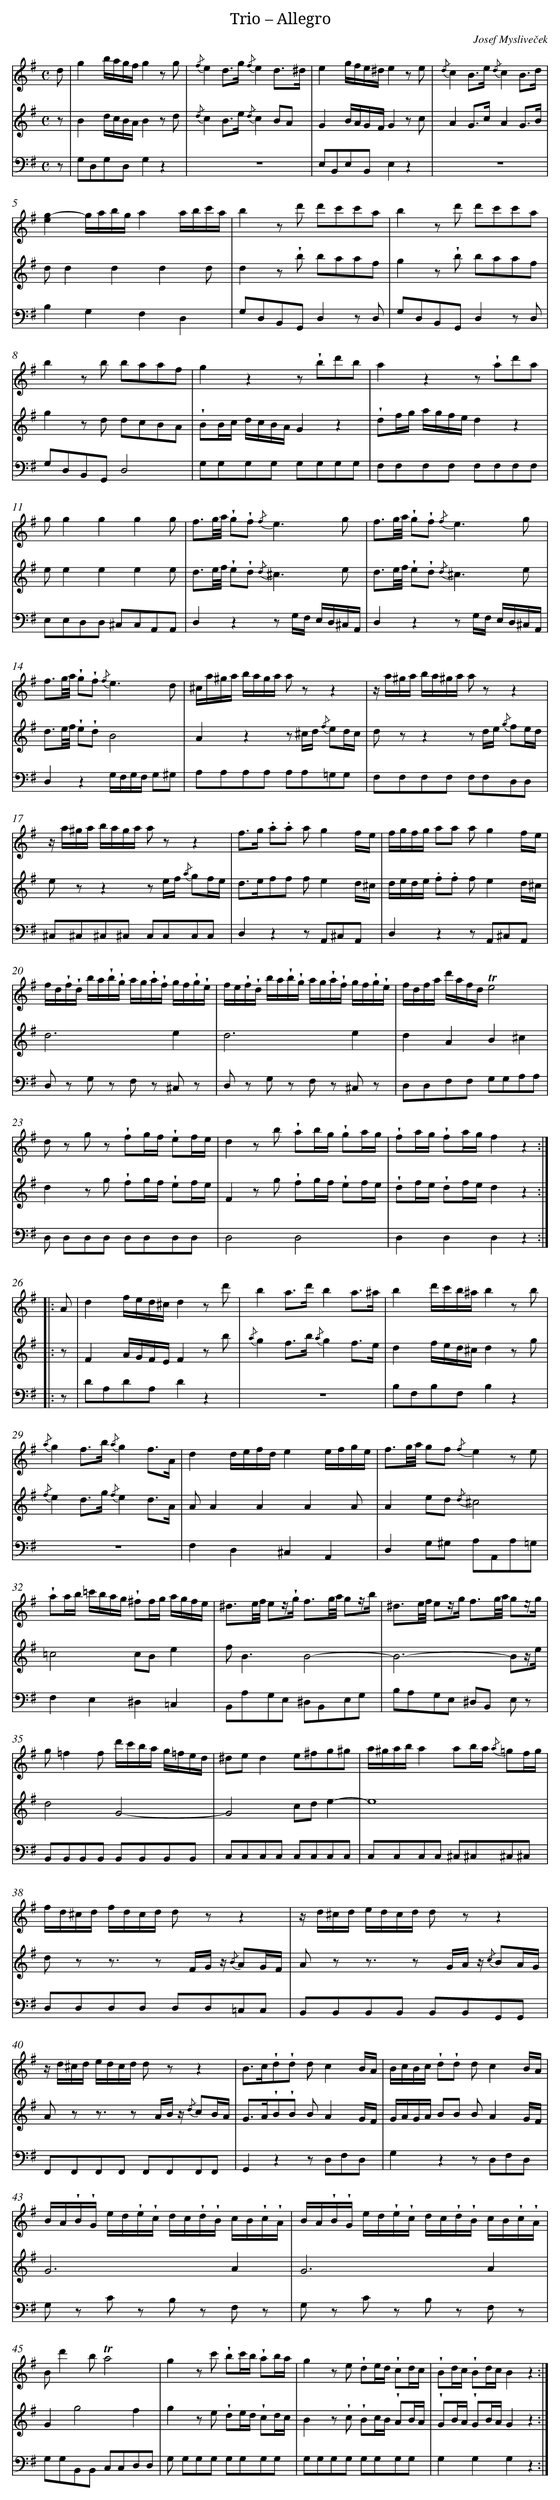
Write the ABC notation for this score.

X:1
T: Trio – Allegro
C: Josef Mysliveček
L: 1/8
M: C
V: 1 clef=treble
V: 2 clef=treble
V: 3 clef=bass
K: G
[V:1] d [I:setbarnb 1]|
[V:2] z |
[V:3] z |
[V:1] g2b/a/g/f/g2z g |
[V:2] B2d/c/B/A/B2z d |
[V:3] G,D,G,D,G,2z2 |
[V:1] {/f}e2d>g {/f}e2d3/^d/ |
[V:2] {/d}c2B>e {/d}c2BA |
[V:3] z8 |
[V:1] e2g/f/e/^d/e2z e |
[V:2] G2B/A/G/F/G2z c |
[V:3] E,B,,E,B,,E,2z2 |
[V:1] {/d}c2B>e {/d}c2B3/d/ |
[V:2] A2G>cA2G3/B/ |
[V:3] z8 |
[V:1] [e2g2-]g/a/b/g/a2a/b/c'/a/ |
[V:2] dd2d2d2d |
[V:3] B,2G,2F,2D,2 |
[V:1] b2z d' d'c'c'a |
[V:2] d2z !wedge!b baaf |
[V:3] G,D,B,,G,,D,2z D, |
[V:1] b2z d' d'c'c'a |
[V:2] g2z !wedge!b baaf |
[V:3] G,D,B,,G,,D,2z D, |
[V:1] b2z b baaf |
[V:2] g2z d dcBA |
[V:3] G,D,B,,G,,D,4 |
[V:1] g2z2z !wedge!bd'b |
[V:2] !wedge!BB/c/ d/c/B/A/G2z2 |
[V:3] G,G,G,G, G,G,G,G, |
[V:1] a2z2z !wedge!ad'a |
[V:2] !wedge!df/g/ a/g/f/e/d2z2 |
[V:3] F,F,F,F, F,F,F,F, |
[V:1] gg2g2g2g |
[V:2] ee2e2e2e |
[V:3] E,E,D,D, ^C,C,A,,A,, |
[V:1] f3/g//a// !wedge!g!wedge!f2< {/f}e2g |
[V:2] d3/e//f// !wedge!e!wedge!d2< {/d}^c2e |
[V:3] D,2z2z G,/F,/ E,/D,/^C,/A,,/ |
[V:1] f3/g//a// !wedge!g!wedge!f2< {/f}e2g |
[V:2] d3/e//f// !wedge!e!wedge!d2< {/d}^c2e |
[V:3] D,2z2z G,/F,/ E,/D,/^C,/A,,/ |
[V:1] f3/g//a// !wedge!g!wedge!f2< {/f}e2d |
[V:2] d3/e//f// !wedge!e!wedge!dB4 |
[V:3] D,2z2G,/F,/G,/F,/ G,^G, |
[V:1] ^c/a/^g/a/ b/a/g/a/ a zz2 |
[V:2] A2z2z ^c/d/ {/f} ed/c/ |
[V:3] A,A,A,A, A,A,=G,G, |
[V:1] z/ a/^g/a/ b/a/^g/a/ a zz2 |
[V:2] d zz2z d/e/ {/g} fe/d/ |
[V:3] F,F,F,F, F,F,D,D, |
[V:1] z/ a/^g/a/ b/a/g/a/ a zz2 |
[V:2] e zz2z e/f/ {/a} gf/e/ |
[V:3] ^C,^C,^C,^C, C,C,C,C, |
[V:1] f>g .a.a ag2f/e/ |
[V:2] d>eff fe2d/^c/ |
[V:3] D,2z2z A,,^C,A,, |
[V:1] f/g/f/g/ aa ag2f/e/ |
[V:2] d/e/d/e/ .f.f fe2d/^c/ |
[V:3] D,2z2z A,,^C,A,, |
[V:1] f/d/!wedge!f/!wedge!d/ b/a/!wedge!b/!wedge!g/ a/g/!wedge!a/!wedge!f/ g/f/!wedge!g/!wedge!e/ |
[V:2] d6e2 |
[V:3] D, z G, z F, z ^C, z |
[V:1] f/e/!wedge!f/!wedge!d/ b/a/!wedge!b/!wedge!g/ a/g/!wedge!a/!wedge!f/ g/f/!wedge!g/!wedge!e/ |
[V:2] d6e2 |
[V:3] D, z G, z F, z ^C, z |
[V:1] f/d/f/a/ d'/a/f/d/!trill!e4 |
[V:2] d2A2B2^c2 |
[V:3] D,D,F,F, G,G,A,A, |
[V:1] d z g z !wedge!fg/f/ !wedge!ef/e/ |
[V:2] d2z g !wedge!fg/f/ !wedge!ef/e/ |
[V:3] D, D,D,D, D,D,D,D, |
[V:1] d2z b !wedge!ab/g/ !wedge!ga/g/ |
[V:2] F2z g !wedge!fg/f/ !wedge!ef/e/ |
[V:3] D,4D,4 |
[V:1] !wedge!fa/g/ !wedge!fa/g/f2z2 :|]|:
[V:2] !wedge!df/e/ !wedge!df/e/d2z2 :|]|:
[V:3] D,2D,2D,2z2 :|]|:
[V:1] A |
[V:2] z |
[V:3] z |
[V:1] d2f/e/d/^c/d2z d' |
[V:2] F2A/G/F/E/F2z b |
[V:3] DA,DA,D2z2 |
[V:1] b2a>d'b2a3/^a/ |
[V:2] {/a}g2f>b {/a}g2f3/e/ |
[V:3] z8 |
[V:1] b2d'/c'/b/^a/b2z b |
[V:2] d2f/e/d/^c/d2z g |
[V:3] B,F,B,F,B,2z2 |
[V:1] {/a}g2f>b {/a}g2f3/A/ |
[V:2] {/f}e2d>g {/f}e2d3/A/ |
[V:3] z8 |
[V:1] d2d/e/f/d/e2e/f/g/e/ |
[V:2] AA2A2A2A |
[V:3] F,2D,2^C,2A,,2 |
[V:1] f3/g//a// gf {/f}e2z e |
[V:2] A2ed {/d}^c4 |
[V:3] D,2G,^G, A,A,,A,=G, |
[V:1] !wedge!aa/b/ =c'/b/a/g/ !wedge!^ff/g/ a/g/f/e/ |
[V:2] =c4cBe2 |
[V:3] F,2E,2^D,2=C,2 |
[V:1] ^d3/e//f// ez/!wedge!g< fg//a// gz/b/ |
[V:2] f2<B2B4- |
[V:3] B,,A,G,E, ^D,B,,E,G, |
[V:1] ^d3/e//f// ez/g< fg//a// gz/g/ |
[V:2] B6-Bz/e/ |
[V:3] B,A,G,E, ^D,B,, E, z |
[V:1] g=f2f d'/c'/b/a/ g/=f/e/d/ |
[V:2] d4G4- |
[V:3] B,,B,,B,,B,, B,,B,,B,,B,, |
[V:1] ^ded2e^fg^g |
[V:2] G4cde2- |
[V:3] C,C,C,C, C,C,C,C, |
[V:1] a/^g/a/b/a2ab/a/ {/a} =gf/g/ |
[V:2] e8 |
[V:3] C,C,C,C, ^C,^C,^C,^C, |
[V:1] f/d/^c/d/ f/d/c/d/ d zz2 |
[V:2] d z z3/ z F/G/ z/ {/B} AG/F/ |
[V:3] D,D,D,D, D,D,=C,C, |
[V:1] z/ d/^c/d/ e/d/c/d/ d zz2 |
[V:2] A z z3/ z G/A/ z/ {/c} BA/G/ |
[V:3] B,,B,,B,,B,, B,,B,,G,,G,, |
[V:1] z/ d/^c/d/ e/d/c/d/ d zz2 |
[V:2] A z z3/ z A/B/ z/ {/d} cB/A/ |
[V:3] F,,F,,F,,F,, F,,F,,F,,F,, |
[V:1] B>c!wedge!d!wedge!d dc2B/A/ |
[V:2] G>A!wedge!B!wedge!B BA2G/F/ |
[V:3] G,,2z2z D,F,D, |
[V:1] B/c/B/c/ !wedge!d!wedge!d dc2B/A/ |
[V:2] G/A/G/A/ BB BA2G/F/ |
[V:3] G,2z2z D,F,D, |
[V:1] B/A/!wedge!B/!wedge!G/ e/d/!wedge!e/!wedge!c/ d/c/!wedge!d/!wedge!B/ c/B/!wedge!c/!wedge!A/ |
[V:2] G6A2 |
[V:3] G, z C z B, z F, z |
[V:1] B/A/!wedge!B/!wedge!G/ e/d/!wedge!e/!wedge!c/ d/c/!wedge!d/!wedge!B/ c/B/!wedge!c/!wedge!A/ |
[V:2] G6A2 |
[V:3] G, z C z B, z F, z |
[V:1] Bd'2b!trill!a4 |
[V:2] G2g4f2 |
[V:3] G,G,B,,B,, C,C,D,D, |
[V:1] g2z c' !wedge!bc'/b/ !wedge!ab/a/ |
[V:2] g2z e !wedge!de/d/ !wedge!cd/c/ |
[V:3] G, G,G,G, G,G,G,G, |
[V:1] g2z e !wedge!de/d/ !wedge!cd/c/ |
[V:2] B2z !wedge!c !wedge!Bc/B/ !wedge!AB/A/ |
[V:3] G,G,G,G, G,G,G,G, |
[V:1] !wedge!Bd/c/ !wedge!Bd/c/B2z2 :|]
[V:2] !wedge!GB/A/ !wedge!GB/A/G2z2 :|]
[V:3] G,2G,2G,2z2 :|]
